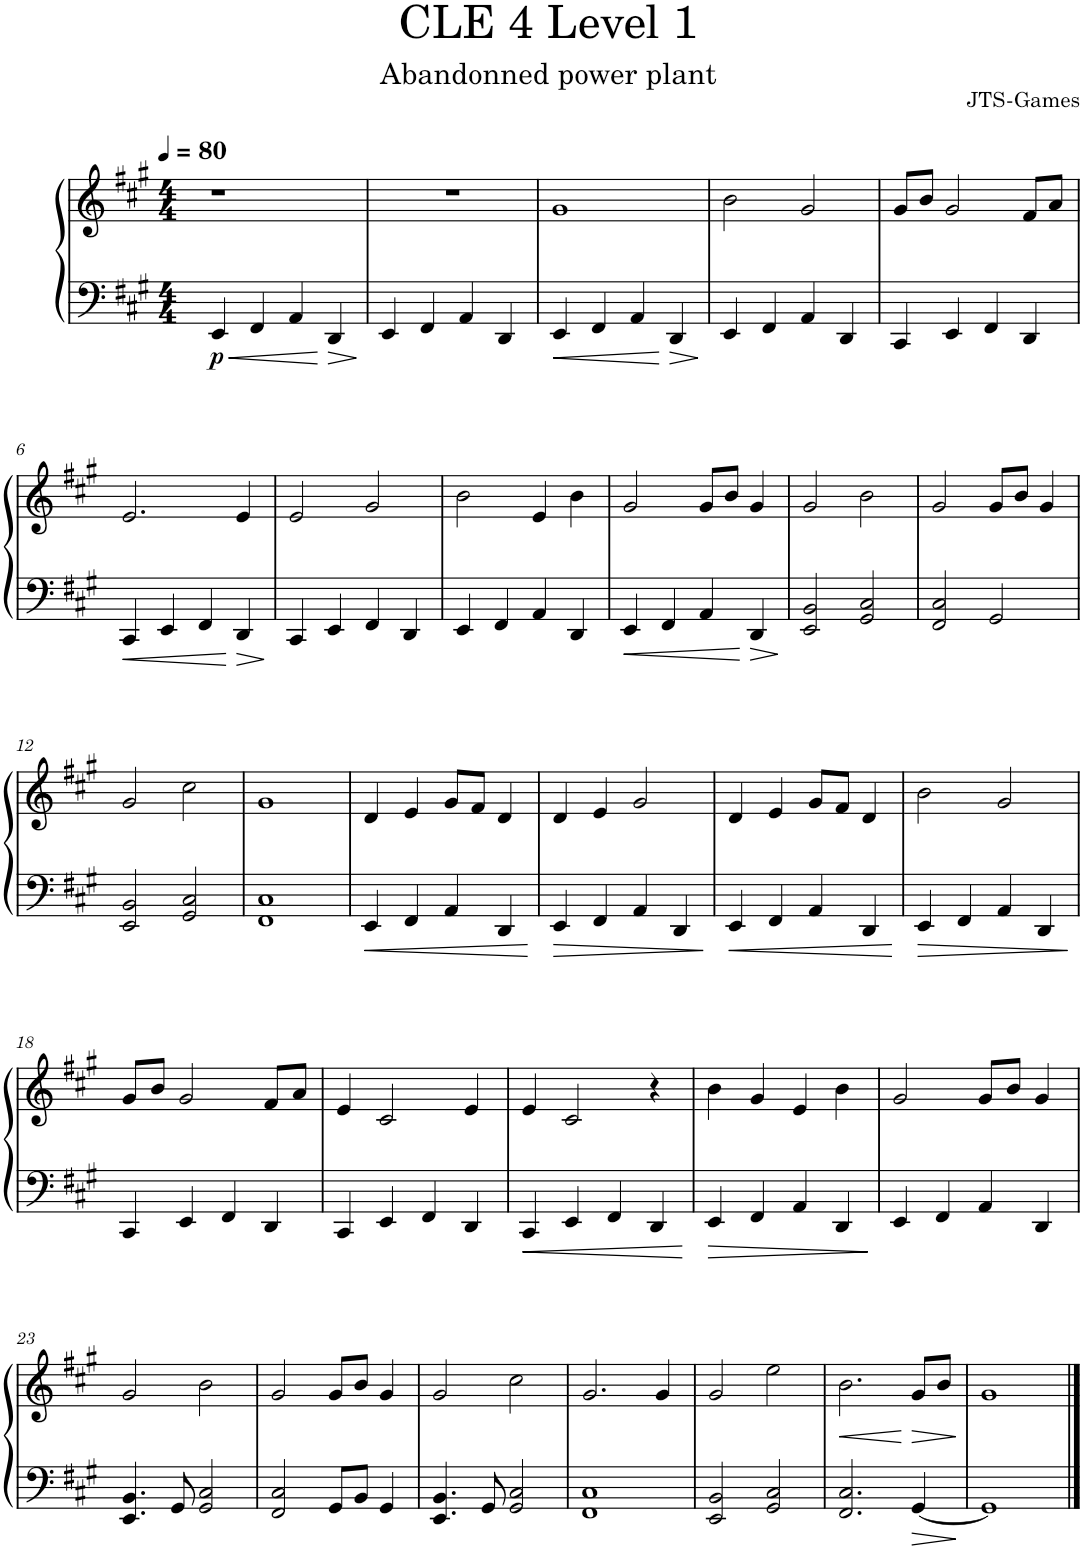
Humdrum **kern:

**kern	**kern	**dynam
*part1	*part1	*part1
*staff2	*staff1	*staff1/2
*I"Piano	*	*
*I'Pno.	*	*
*clefF4	*clefG2	*
*k[f#c#g#]	*k[f#c#g#]	*
*M4/4	*M4/4	*
*MM80	*MM80	*
=1	=1	=1
!	!	!LO:DY:b=2
4EE/	1r	p
4FF#/	.	.
4AA/	.	.
4DD/	.	.
=2	=2	=2
4EE/	1r	.
4FF#/	.	.
4AA/	.	.
4DD/	.	.
=3	=3	=3
4EE/	1g#	.
4FF#/	.	.
4AA/	.	.
4DD/	.	.
=4	=4	=4
4EE/	2b\	.
4FF#/	.	.
4AA/	2g#/	.
4DD/	.	.
=5	=5	=5
4CC#/	8g#/L	.
.	8b/J	.
4EE/	2g#/	.
4FF#/	.	.
4DD/	8f#/L	.
.	8a/J	.
!!LO:LB:g=z
=6	=6	=6
4CC#/	2.e/	.
4EE/	.	.
4FF#/	.	.
4DD/	4e/	.
=7	=7	=7
4CC#/	2e/	.
4EE/	.	.
4FF#/	2g#/	.
4DD/	.	.
=8	=8	=8
4EE/	2b\	.
4FF#/	.	.
4AA/	4e/	.
4DD/	4b\	.
=9	=9	=9
4EE/	2g#/	.
4FF#/	.	.
4AA/	8g#/L	.
.	8b/J	.
4DD/	4g#/	.
=10	=10	=10
2EE/ 2BB/	2g#/	.
2GG#/ 2C#/	2b\	.
=11	=11	=11
2FF#/ 2C#/	2g#/	.
2GG#/	8g#/L	.
.	8b/J	.
.	4g#/	.
!!LO:LB:g=z
=12	=12	=12
2EE/ 2BB/	2g#/	.
2GG#/ 2C#/	2cc#\	.
=13	=13	=13
1FF# 1C#	1g#	.
=14	=14	=14
4EE/	4d/	.
4FF#/	4e/	.
4AA/	8g#/L	.
.	8f#/J	.
4DD/	4d/	.
=15	=15	=15
4EE/	4d/	.
4FF#/	4e/	.
4AA/	2g#/	.
4DD/	.	.
=16	=16	=16
4EE/	4d/	.
4FF#/	4e/	.
4AA/	8g#/L	.
.	8f#/J	.
4DD/	4d/	.
=17	=17	=17
4EE/	2b\	.
4FF#/	.	.
4AA/	2g#/	.
4DD/	.	.
!!LO:LB:g=z
=18	=18	=18
4CC#/	8g#/L	.
.	8b/J	.
4EE/	2g#/	.
4FF#/	.	.
4DD/	8f#/L	.
.	8a/J	.
=19	=19	=19
4CC#/	4e/	.
4EE/	2c#/	.
4FF#/	.	.
4DD/	4e/	.
=20	=20	=20
4CC#/	4e/	.
4EE/	2c#/	.
4FF#/	.	.
4DD/	4r	.
=21	=21	=21
4EE/	4b\	.
4FF#/	4g#/	.
4AA/	4e/	.
4DD/	4b\	.
=22	=22	=22
4EE/	2g#/	.
4FF#/	.	.
4AA/	8g#/L	.
.	8b/J	.
4DD/	4g#/	.
!!LO:LB:g=z
=23	=23	=23
4.EE/ 4.BB/	2g#/	.
8GG#/	.	.
2GG#/ 2C#/	2b\	.
=24	=24	=24
2FF#/ 2C#/	2g#/	.
8GG#/L	8g#/L	.
8BB/J	8b/J	.
4GG#/	4g#/	.
=25	=25	=25
4.EE/ 4.BB/	2g#/	.
8GG#/	.	.
2GG#/ 2C#/	2cc#\	.
=26	=26	=26
1FF# 1C#	2.g#/	.
.	4g#/	.
=27	=27	=27
2EE/ 2BB/	2g#/	.
2GG#/ 2C#/	2ee\	.
=28	=28	=28
!	!	!LO:HP:b
2.FF#/ 2.C#/	2.b\	<
!	!	!LO:HP:n=1:b
[4GG#/	8g#/L	[ >
.	8b/J	.
.	.	]
=29	=29	=29
1GG#]	1g#	.
==	==	==
*-	*-	*-
